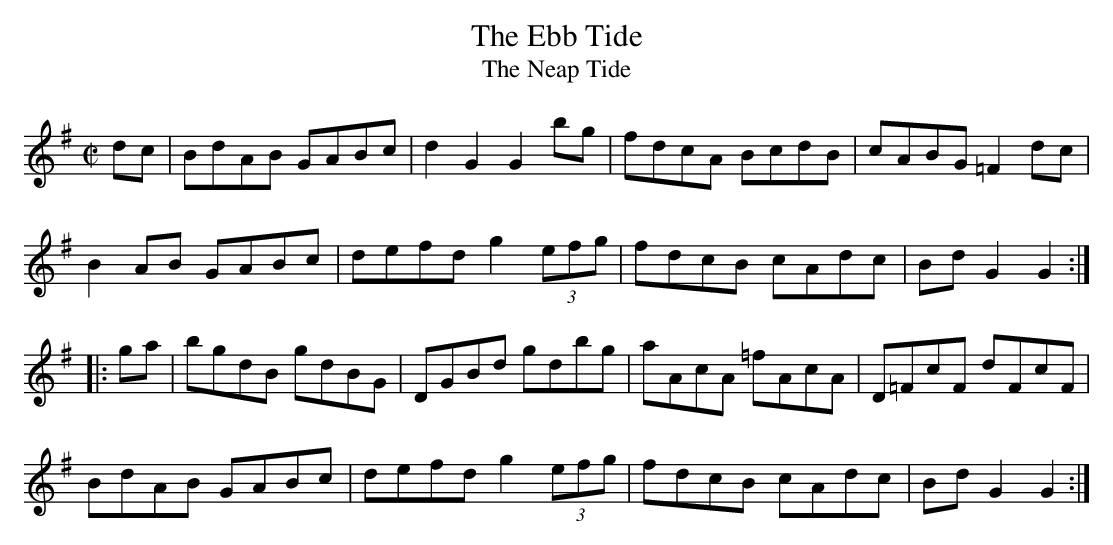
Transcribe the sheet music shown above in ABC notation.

X:1
T:Ebb Tide, The
T:Neap Tide, The
M:C|
L:1/8
K:G
dc | BdAB GABc | d2G2 G2bg | fdcA BcdB | cABG =F2dc |
B2AB GABc | defd g2 (3efg | fdcB cAdc | BdG2 G2 :|
|: ga | bgdB gdBG | DGBd gdbg | aAcA =fAcA | D=FcF dFcF |
BdAB GABc | defd g2 (3efg | fdcB cAdc | BdG2 G2 :|
